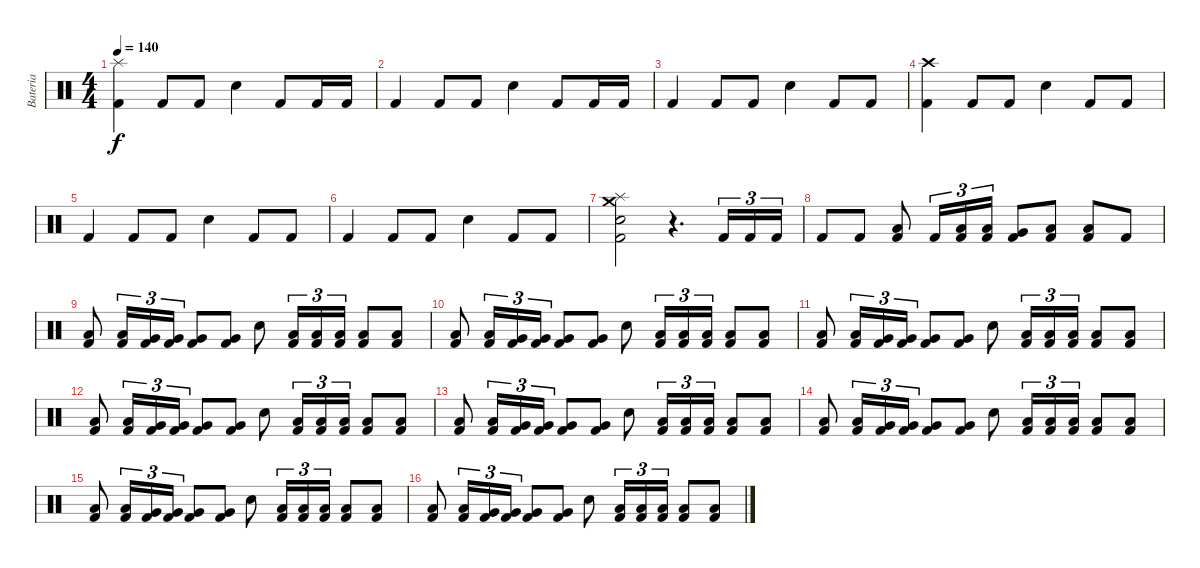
\track ("Bateria" "Bateria") {instrument percussion}
\staff {score}
\articulation defaults
\ts (4 4)
\tempo 140
\clef neutral
\ks c
("Splash (hit)" "Kick (hit) 2").4{dy f} "Kick (hit) 2".8 "Kick (hit) 2".8 "Electric Snare (hit)".4 "Kick (hit) 2".8 "Kick (hit) 2".16 "Kick (hit) 2".16 |
"Kick (hit) 2".4 "Kick (hit) 2".8 "Kick (hit) 2".8 "Electric Snare (hit)".4 "Kick (hit) 2".8 "Kick (hit) 2".16 "Kick (hit) 2".16 |
"Kick (hit) 2".4 "Kick (hit) 2".8 "Kick (hit) 2".8 "Electric Snare (hit)".4 "Kick (hit) 2".8 "Kick (hit) 2".8 |
("Crash high (hit)" "Kick (hit) 2").4 "Kick (hit) 2".8 "Kick (hit) 2".8 "Electric Snare (hit)".4 "Kick (hit) 2".8 "Kick (hit) 2".8 |
"Kick (hit) 2".4 "Kick (hit) 2".8 "Kick (hit) 2".8 "Electric Snare (hit)".4 "Kick (hit) 2".8 "Kick (hit) 2".8 |
"Kick (hit) 2".4 "Kick (hit) 2".8 "Kick (hit) 2".8 "Electric Snare (hit)".4 "Kick (hit) 2".8 "Kick (hit) 2".8 |
("Crash medium (hit)" "Electric Snare (hit)" "Splash (hit)" "Kick (hit) 2").2 r.4{d} "Kick (hit) 2".16{tu (3 2)} "Kick (hit) 2".16{tu (3 2)} "Kick (hit) 2".16{tu (3 2)} |
"Kick (hit) 2".8 "Kick (hit) 2".8 ("Low Floor Tom (hit)" "Kick (hit) 2").8 "Kick (hit) 2".16{tu (3 2)} ("Low Tom (hit)" "Kick (hit) 2").16{tu (3 2)} ("Low Tom (hit)" "Kick (hit) 2").16{tu (3 2)} ("Very Low Tom (hit)" "Kick (hit) 2").8 ("Low Floor Tom (hit)" "Kick (hit) 2").8 ("Low Floor Tom (hit)" "Kick (hit) 2").8 "Kick (hit) 2".8 |
("Low Floor Tom (hit)" "Kick (hit) 2").8 ("Low Floor Tom (hit)" "Kick (hit) 2").16{tu (3 2)} ("Very Low Tom (hit)" "Kick (hit) 2").16{tu (3 2)} ("Very Low Tom (hit)" "Kick (hit) 2").16{tu (3 2)} ("Very Low Tom (hit)" "Kick (hit) 2").8 ("Very Low Tom (hit)" "Kick (hit) 2").8 "Electric Snare (hit)".8 ("Low Floor Tom (hit)" "Kick (hit) 2").16{tu (3 2)} ("Low Floor Tom (hit)" "Kick (hit) 2").16{tu (3 2)} ("Low Floor Tom (hit)" "Kick (hit) 2").16{tu (3 2)} ("Low Floor Tom (hit)" "Kick (hit) 2").8 ("Low Floor Tom (hit)" "Kick (hit) 2").8 |
("Low Floor Tom (hit)" "Kick (hit) 2").8 ("Low Floor Tom (hit)" "Kick (hit) 2").16{tu (3 2)} ("Very Low Tom (hit)" "Kick (hit) 2").16{tu (3 2)} ("Very Low Tom (hit)" "Kick (hit) 2").16{tu (3 2)} ("Very Low Tom (hit)" "Kick (hit) 2").8 ("Very Low Tom (hit)" "Kick (hit) 2").8 "Electric Snare (hit)".8 ("Low Floor Tom (hit)" "Kick (hit) 2").16{tu (3 2)} ("Low Floor Tom (hit)" "Kick (hit) 2").16{tu (3 2)} ("Low Floor Tom (hit)" "Kick (hit) 2").16{tu (3 2)} ("Low Floor Tom (hit)" "Kick (hit) 2").8 ("Low Floor Tom (hit)" "Kick (hit) 2").8 |
("Low Floor Tom (hit)" "Kick (hit) 2").8 ("Low Floor Tom (hit)" "Kick (hit) 2").16{tu (3 2)} ("Very Low Tom (hit)" "Kick (hit) 2").16{tu (3 2)} ("Very Low Tom (hit)" "Kick (hit) 2").16{tu (3 2)} ("Very Low Tom (hit)" "Kick (hit) 2").8 ("Very Low Tom (hit)" "Kick (hit) 2").8 "Electric Snare (hit)".8 ("Low Floor Tom (hit)" "Kick (hit) 2").16{tu (3 2)} ("Low Floor Tom (hit)" "Kick (hit) 2").16{tu (3 2)} ("Low Floor Tom (hit)" "Kick (hit) 2").16{tu (3 2)} ("Low Floor Tom (hit)" "Kick (hit) 2").8 ("Low Floor Tom (hit)" "Kick (hit) 2").8 |
("Low Floor Tom (hit)" "Kick (hit) 2").8 ("Low Floor Tom (hit)" "Kick (hit) 2").16{tu (3 2)} ("Very Low Tom (hit)" "Kick (hit) 2").16{tu (3 2)} ("Very Low Tom (hit)" "Kick (hit) 2").16{tu (3 2)} ("Very Low Tom (hit)" "Kick (hit) 2").8 ("Very Low Tom (hit)" "Kick (hit) 2").8 "Electric Snare (hit)".8 ("Low Floor Tom (hit)" "Kick (hit) 2").16{tu (3 2)} ("Low Floor Tom (hit)" "Kick (hit) 2").16{tu (3 2)} ("Low Floor Tom (hit)" "Kick (hit) 2").16{tu (3 2)} ("Low Floor Tom (hit)" "Kick (hit) 2").8 ("Low Floor Tom (hit)" "Kick (hit) 2").8 |
("Low Floor Tom (hit)" "Kick (hit) 2").8 ("Low Floor Tom (hit)" "Kick (hit) 2").16{tu (3 2)} ("Very Low Tom (hit)" "Kick (hit) 2").16{tu (3 2)} ("Very Low Tom (hit)" "Kick (hit) 2").16{tu (3 2)} ("Very Low Tom (hit)" "Kick (hit) 2").8 ("Very Low Tom (hit)" "Kick (hit) 2").8 "Electric Snare (hit)".8 ("Low Floor Tom (hit)" "Kick (hit) 2").16{tu (3 2)} ("Low Floor Tom (hit)" "Kick (hit) 2").16{tu (3 2)} ("Low Floor Tom (hit)" "Kick (hit) 2").16{tu (3 2)} ("Low Floor Tom (hit)" "Kick (hit) 2").8 ("Low Floor Tom (hit)" "Kick (hit) 2").8 |
("Low Floor Tom (hit)" "Kick (hit) 2").8 ("Low Floor Tom (hit)" "Kick (hit) 2").16{tu (3 2)} ("Very Low Tom (hit)" "Kick (hit) 2").16{tu (3 2)} ("Very Low Tom (hit)" "Kick (hit) 2").16{tu (3 2)} ("Very Low Tom (hit)" "Kick (hit) 2").8 ("Very Low Tom (hit)" "Kick (hit) 2").8 "Electric Snare (hit)".8 ("Low Floor Tom (hit)" "Kick (hit) 2").16{tu (3 2)} ("Low Floor Tom (hit)" "Kick (hit) 2").16{tu (3 2)} ("Low Floor Tom (hit)" "Kick (hit) 2").16{tu (3 2)} ("Low Floor Tom (hit)" "Kick (hit) 2").8 ("Low Floor Tom (hit)" "Kick (hit) 2").8 |
("Low Floor Tom (hit)" "Kick (hit) 2").8 ("Low Floor Tom (hit)" "Kick (hit) 2").16{tu (3 2)} ("Very Low Tom (hit)" "Kick (hit) 2").16{tu (3 2)} ("Very Low Tom (hit)" "Kick (hit) 2").16{tu (3 2)} ("Very Low Tom (hit)" "Kick (hit) 2").8 ("Very Low Tom (hit)" "Kick (hit) 2").8 "Electric Snare (hit)".8 ("Low Floor Tom (hit)" "Kick (hit) 2").16{tu (3 2)} ("Low Floor Tom (hit)" "Kick (hit) 2").16{tu (3 2)} ("Low Floor Tom (hit)" "Kick (hit) 2").16{tu (3 2)} ("Low Floor Tom (hit)" "Kick (hit) 2").8 ("Low Floor Tom (hit)" "Kick (hit) 2").8 |
("Low Floor Tom (hit)" "Kick (hit) 2").8 ("Low Floor Tom (hit)" "Kick (hit) 2").16{tu (3 2)} ("Very Low Tom (hit)" "Kick (hit) 2").16{tu (3 2)} ("Very Low Tom (hit)" "Kick (hit) 2").16{tu (3 2)} ("Very Low Tom (hit)" "Kick (hit) 2").8 ("Very Low Tom (hit)" "Kick (hit) 2").8 "Electric Snare (hit)".8 ("Low Floor Tom (hit)" "Kick (hit) 2").16{tu (3 2)} ("Low Floor Tom (hit)" "Kick (hit) 2").16{tu (3 2)} ("Low Floor Tom (hit)" "Kick (hit) 2").16{tu (3 2)} ("Low Floor Tom (hit)" "Kick (hit) 2").8 ("Low Floor Tom (hit)" "Kick (hit) 2").8
